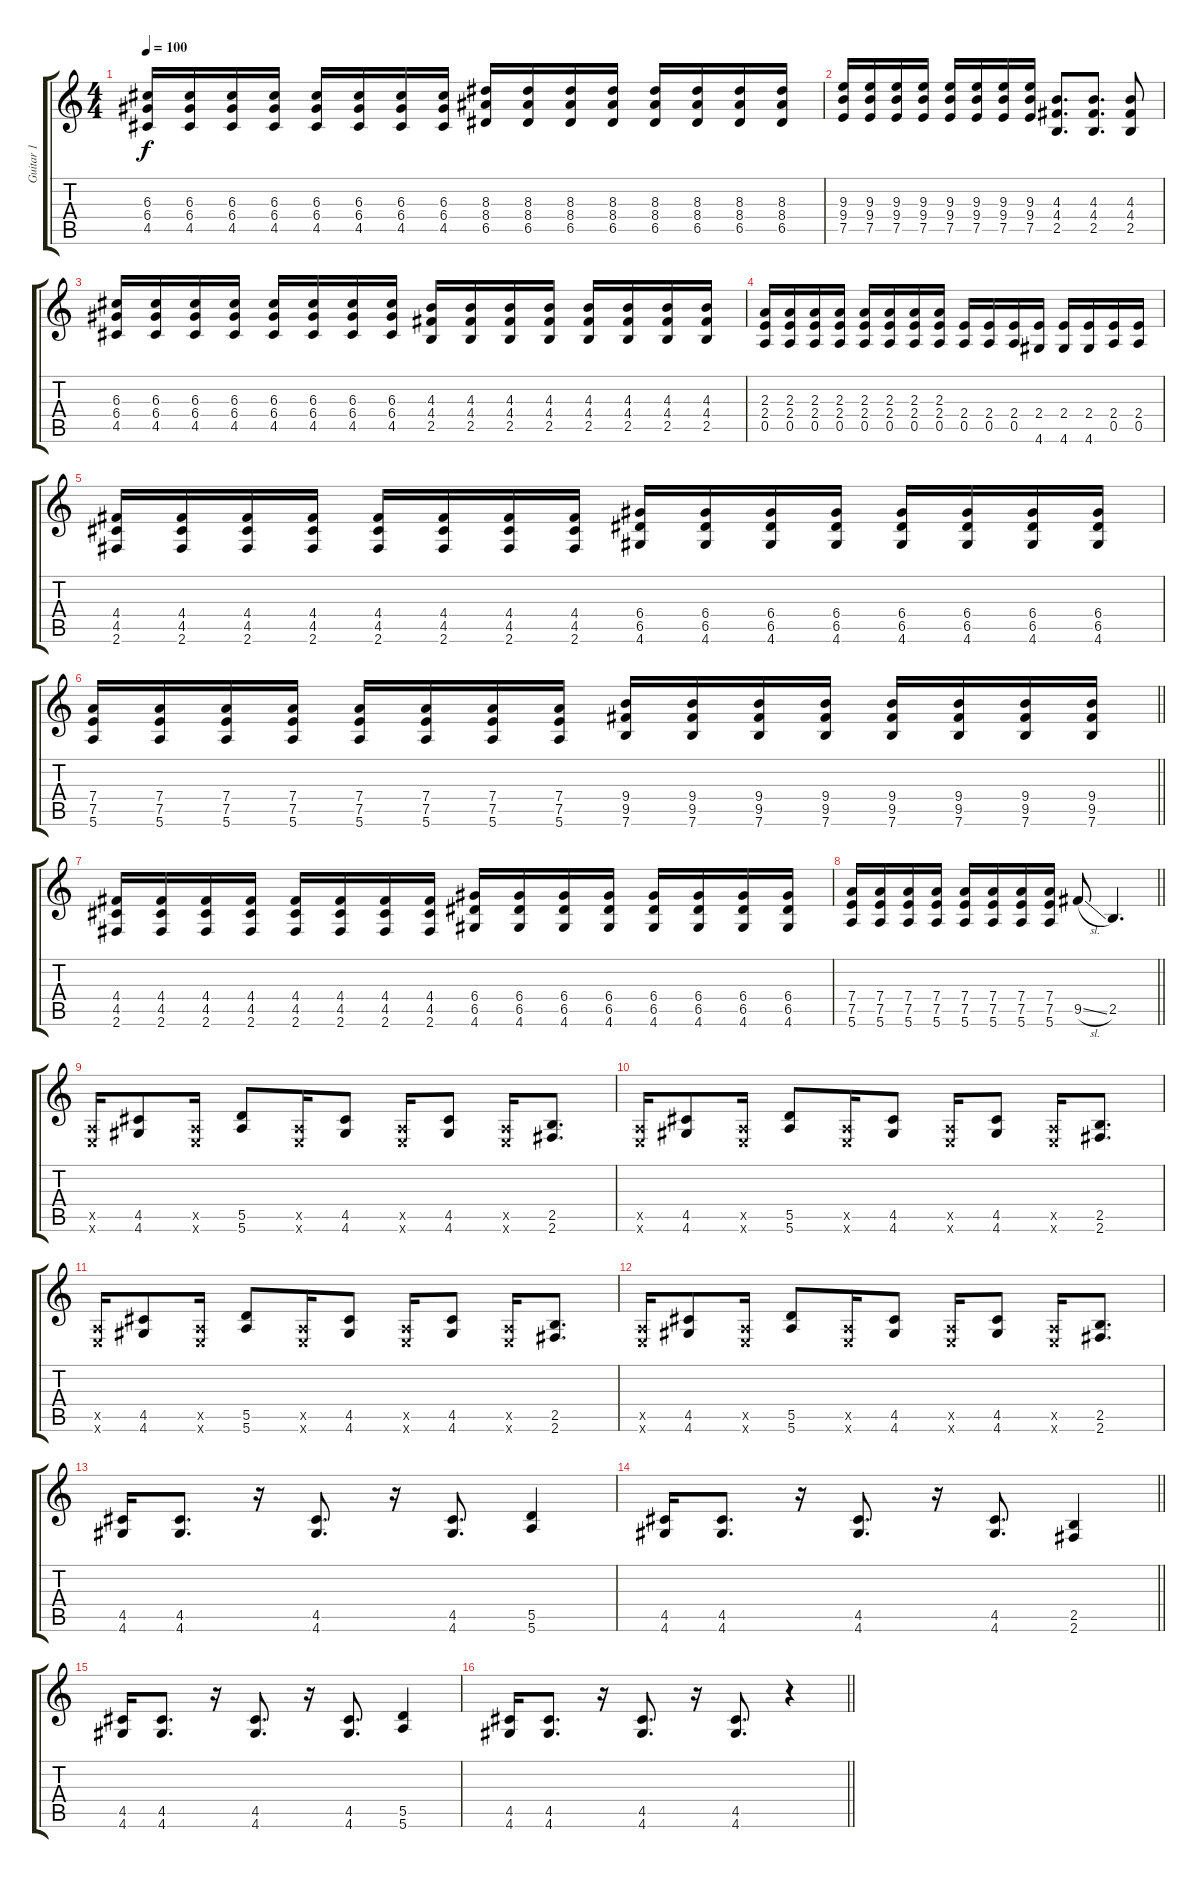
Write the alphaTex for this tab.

\track ("Guitar 1" "Guitar 1") {instrument overdrivenguitar}
\staff {score tabs}
\tuning (E4 B3 G3 D3 A2 E2) {hide}
\ts (4 4)
\tempo 100
\clef g2
\ks c
(6.3 6.4 4.5).16{dy f} (6.3 6.4 4.5).16 (6.3 6.4 4.5).16 (6.3 6.4 4.5).16 (6.3 6.4 4.5).16 (6.3 6.4 4.5).16 (6.3 6.4 4.5).16 (6.3 6.4 4.5).16 (8.3 8.4 6.5).16 (8.3 8.4 6.5).16 (8.3 8.4 6.5).16 (8.3 8.4 6.5).16 (8.3 8.4 6.5).16 (8.3 8.4 6.5).16 (8.3 8.4 6.5).16 (8.3 8.4 6.5).16 |
(9.3 9.4 7.5).16 (9.3 9.4 7.5).16 (9.3 9.4 7.5).16 (9.3 9.4 7.5).16 (9.3 9.4 7.5).16 (9.3 9.4 7.5).16 (9.3 9.4 7.5).16 (9.3 9.4 7.5).16 (4.3 4.4 2.5).8{d} (4.3 4.4 2.5).8{d} (4.3 4.4 2.5).8 |
(6.3 6.4 4.5).16 (6.3 6.4 4.5).16 (6.3 6.4 4.5).16 (6.3 6.4 4.5).16 (6.3 6.4 4.5).16 (6.3 6.4 4.5).16 (6.3 6.4 4.5).16 (6.3 6.4 4.5).16 (4.3 4.4 2.5).16 (4.3 4.4 2.5).16 (4.3 4.4 2.5).16 (4.3 4.4 2.5).16 (4.3 4.4 2.5).16 (4.3 4.4 2.5).16 (4.3 4.4 2.5).16 (4.3 4.4 2.5).16 |
(2.3 2.4 0.5).16 (2.3 2.4 0.5).16 (2.3 2.4 0.5).16 (2.3 2.4 0.5).16 (2.3 2.4 0.5).16 (2.3 2.4 0.5).16 (2.3 2.4 0.5).16 (2.3 2.4 0.5).16 (2.4 0.5).16 (2.4 0.5).16 (2.4 0.5).16 (2.4 4.6).16 (2.4 4.6).16 (2.4 4.6).16 (2.4 0.5).16 (2.4 0.5).16 |
(4.4 4.5 2.6).16 (4.4 4.5 2.6).16 (4.4 4.5 2.6).16 (4.4 4.5 2.6).16 (4.4 4.5 2.6).16 (4.4 4.5 2.6).16 (4.4 4.5 2.6).16 (4.4 4.5 2.6).16 (6.4 6.5 4.6).16 (6.4 6.5 4.6).16 (6.4 6.5 4.6).16 (6.4 6.5 4.6).16 (6.4 6.5 4.6).16 (6.4 6.5 4.6).16 (6.4 6.5 4.6).16 (6.4 6.5 4.6).16 |
\barLineRight lightlight
(7.4 7.5 5.6).16 (7.4 7.5 5.6).16 (7.4 7.5 5.6).16 (7.4 7.5 5.6).16 (7.4 7.5 5.6).16 (7.4 7.5 5.6).16 (7.4 7.5 5.6).16 (7.4 7.5 5.6).16 (9.4 9.5 7.6).16 (9.4 9.5 7.6).16 (9.4 9.5 7.6).16 (9.4 9.5 7.6).16 (9.4 9.5 7.6).16 (9.4 9.5 7.6).16 (9.4 9.5 7.6).16 (9.4 9.5 7.6).16 |
(4.4 4.5 2.6).16 (4.4 4.5 2.6).16 (4.4 4.5 2.6).16 (4.4 4.5 2.6).16 (4.4 4.5 2.6).16 (4.4 4.5 2.6).16 (4.4 4.5 2.6).16 (4.4 4.5 2.6).16 (6.4 6.5 4.6).16 (6.4 6.5 4.6).16 (6.4 6.5 4.6).16 (6.4 6.5 4.6).16 (6.4 6.5 4.6).16 (6.4 6.5 4.6).16 (6.4 6.5 4.6).16 (6.4 6.5 4.6).16 |
\barLineRight lightlight
(7.4 7.5 5.6).16 (7.4 7.5 5.6).16 (7.4 7.5 5.6).16 (7.4 7.5 5.6).16 (7.4 7.5 5.6).16 (7.4 7.5 5.6).16 (7.4 7.5 5.6).16 (7.4 7.5 5.6).16 9.5{sl}.8 2.5.4{d} |
(0.5{x} 0.6{x}).16 (4.5 4.6).8 (0.5{x} 0.6{x}).16 (5.5 5.6).8 (0.5{x} 0.6{x}).16 (4.5 4.6).8 (0.5{x} 0.6{x}).16 (4.5 4.6).8 (0.5{x} 0.6{x}).16 (2.5 2.6).8{d} |
(0.5{x} 0.6{x}).16 (4.5 4.6).8 (0.5{x} 0.6{x}).16 (5.5 5.6).8 (0.5{x} 0.6{x}).16 (4.5 4.6).8 (0.5{x} 0.6{x}).16 (4.5 4.6).8 (0.5{x} 0.6{x}).16 (2.5 2.6).8{d} |
(0.5{x} 0.6{x}).16 (4.5 4.6).8 (0.5{x} 0.6{x}).16 (5.5 5.6).8 (0.5{x} 0.6{x}).16 (4.5 4.6).8 (0.5{x} 0.6{x}).16 (4.5 4.6).8 (0.5{x} 0.6{x}).16 (2.5 2.6).8{d} |
(0.5{x} 0.6{x}).16 (4.5 4.6).8 (0.5{x} 0.6{x}).16 (5.5 5.6).8 (0.5{x} 0.6{x}).16 (4.5 4.6).8 (0.5{x} 0.6{x}).16 (4.5 4.6).8 (0.5{x} 0.6{x}).16 (2.5 2.6).8{d} |
(4.5 4.6).16 (4.5 4.6).8{d} r.16 (4.5 4.6).8{d} r.16 (4.5 4.6).8{d} (5.5 5.6).4 |
\barLineRight lightlight
(4.5 4.6).16 (4.5 4.6).8{d} r.16 (4.5 4.6).8{d} r.16 (4.5 4.6).8{d} (2.5 2.6).4 |
(4.5 4.6).16 (4.5 4.6).8{d} r.16 (4.5 4.6).8{d} r.16 (4.5 4.6).8{d} (5.5 5.6).4 |
\barLineRight lightlight
(4.5 4.6).16 (4.5 4.6).8{d} r.16 (4.5 4.6).8{d} r.16 (4.5 4.6).8{d} r.4
